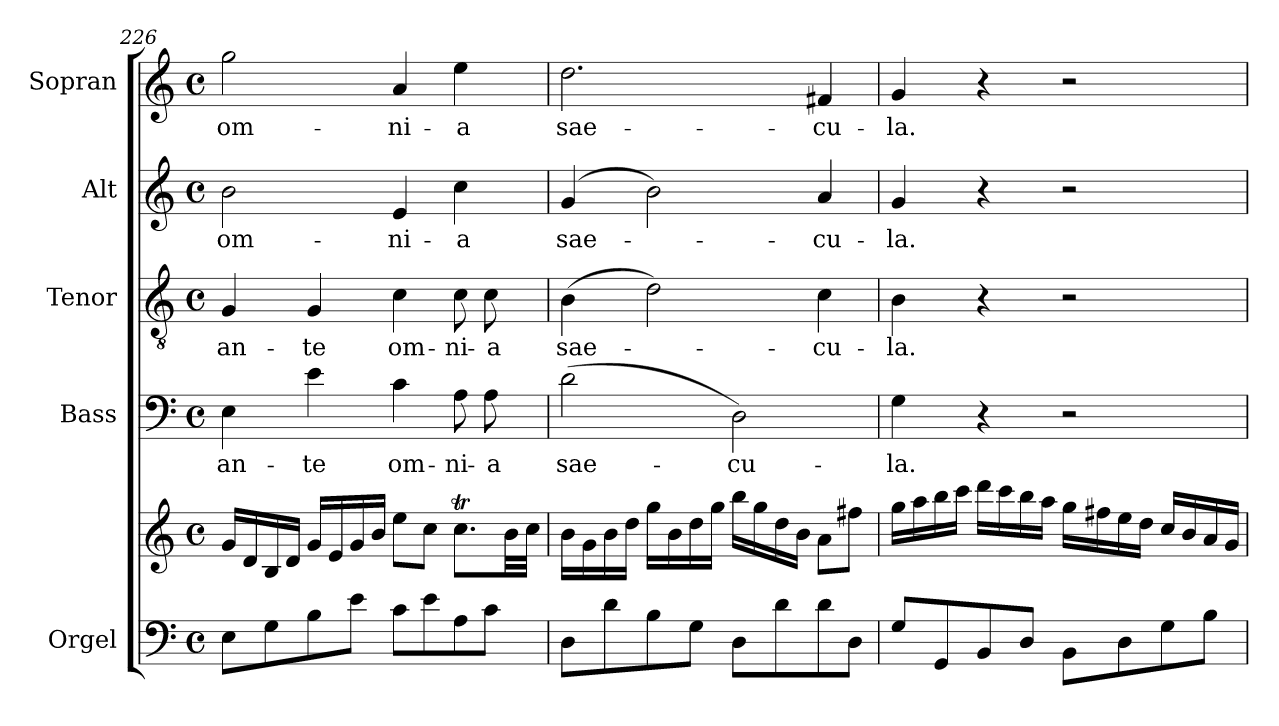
**kern	**kern	**kern	**text	**kern	**text	**kern	**text	**kern	**text
*part5	*part5	*part4	*part4	*part3	*part3	*part2	*part2	*part1	*part1
*staff6	*staff5	*staff4	*staff4	*staff3	*staff3	*staff2	*staff2	*staff1	*staff1
*I"Orgel	*	*I"Bass	*	*I"Tenor	*	*I"Alt	*	*I"Sopran	*
*I'Org.	*	*I'B.	*	*I'T.	*	*I'A.	*	*I'S.	*
*clefF4	*clefG2	*clefF4	*	*clefGv2	*	*clefG2	*	*clefG2	*
*k[]	*k[]	*k[]	*	*k[]	*	*k[]	*	*k[]	*
*C:	*C:	*C:	*	*C:	*	*C:	*	*C:	*
*M4/4	*M4/4	*M4/4	*	*M4/4	*	*M4/4	*	*M4/4	*
*met(c)	*met(c)	*met(c)	*	*met(c)	*	*met(c)	*	*met(c)	*
=226	=226	=226	=226	=226	=226	=226	=226	=226	=226
!	!	!	!LO:LY:b	!	!LO:LY:b	!	!LO:LY:b	!	!LO:LY:b
8E\L	16g/LL	4E\	an-	4G/	an-	2b\	om-	2gg\	om-
.	16d/	.	.	.	.	.	.	.	.
8G\	16B/	.	.	.	.	.	.	.	.
.	16d/JJ	.	.	.	.	.	.	.	.
!	!	!	!LO:LY:b	!	!LO:LY:b	!	!	!	!
8B\	16g/LL	4e\	-te	4G/	-te	.	.	.	.
.	16e/	.	.	.	.	.	.	.	.
8e\J	16g/	.	.	.	.	.	.	.	.
.	16b/JJ	.	.	.	.	.	.	.	.
!	!	!	!LO:LY:b	!	!LO:LY:b	!	!LO:LY:b	!	!LO:LY:b
8c\L	8ee\L	4c\	om-	4c\	om-	4e/	-ni-	4a/	-ni-
8e\	8cc\J	.	.	.	.	.	.	.	.
!	!	!	!LO:LY:b	!	!LO:LY:b	!	!LO:LY:b	!	!LO:LY:b
8A\	8.ccT\L	8A\	-ni-	8c\	-ni-	4cc\	-a	4ee\	-a
!	!	!	!LO:LY:b	!	!LO:LY:b	!	!	!	!
8c\J	.	8A\	-a	8c\	-a	.	.	.	.
.	32b\LL	.	.	.	.	.	.	.	.
.	32cc\JJJ	.	.	.	.	.	.	.	.
!!LO:PB:g=z
=227	=227	=227	=227	=227	=227	=227	=227	=227	=227
!	!	!	!LO:LY:b	!	!LO:LY:b	!	!LO:LY:b	!	!LO:LY:b
8D\L	16b\LL	(>2d\	sae-	(>4B\	sae-	(4g/	sae-	2.dd\	sae-
.	16g\	.	.	.	.	.	.	.	.
8d\	16b\	.	.	.	.	.	.	.	.
.	16dd\JJ	.	.	.	.	.	.	.	.
8B\	16gg\LL	.	.	2d\)	.	2b\)	.	.	.
.	16b\	.	.	.	.	.	.	.	.
8G\J	16dd\	.	.	.	.	.	.	.	.
.	16gg\JJ	.	.	.	.	.	.	.	.
!	!	!	!LO:LY:b	!	!	!	!	!	!
8D\L	16bb\LL	2D\)	-cu-	.	.	.	.	.	.
.	16gg\	.	.	.	.	.	.	.	.
8d\	16dd\	.	.	.	.	.	.	.	.
.	16b\JJ	.	.	.	.	.	.	.	.
!	!	!	!	!	!LO:LY:b	!	!LO:LY:b	!	!LO:LY:b
8d\	8a\L	.	.	4c\	-cu-	4a/	-cu-	4f#X/	-cu-
8D\J	8ff#X\J	.	.	.	.	.	.	.	.
=228	=228	=228	=228	=228	=228	=228	=228	=228	=228
!	!	!	!LO:LY:b	!	!LO:LY:b	!	!LO:LY:b	!	!LO:LY:b
8G/L	16gg\LL	4G\	-la.	4B\	-la.	4g/	-la.	4g/	-la.
.	16aa\	.	.	.	.	.	.	.	.
8GG/	16bb\	.	.	.	.	.	.	.	.
.	16ccc\JJ	.	.	.	.	.	.	.	.
8BB/	16ddd\LL	4r	.	4r	.	4r	.	4r	.
.	16ccc\	.	.	.	.	.	.	.	.
8D/J	16bb\	.	.	.	.	.	.	.	.
.	16aa\JJ	.	.	.	.	.	.	.	.
8BB\L	16gg\LL	2r	.	2r	.	2r	.	2r	.
.	16ff#X\	.	.	.	.	.	.	.	.
8D\	16ee\	.	.	.	.	.	.	.	.
.	16dd\JJ	.	.	.	.	.	.	.	.
8G\	16cc/LL	.	.	.	.	.	.	.	.
.	16b/	.	.	.	.	.	.	.	.
8B\J	16a/	.	.	.	.	.	.	.	.
.	16g/JJ	.	.	.	.	.	.	.	.
=	=	=	=	=	=	=	=	=	=
*-	*-	*-	*-	*-	*-	*-	*-	*-	*-
